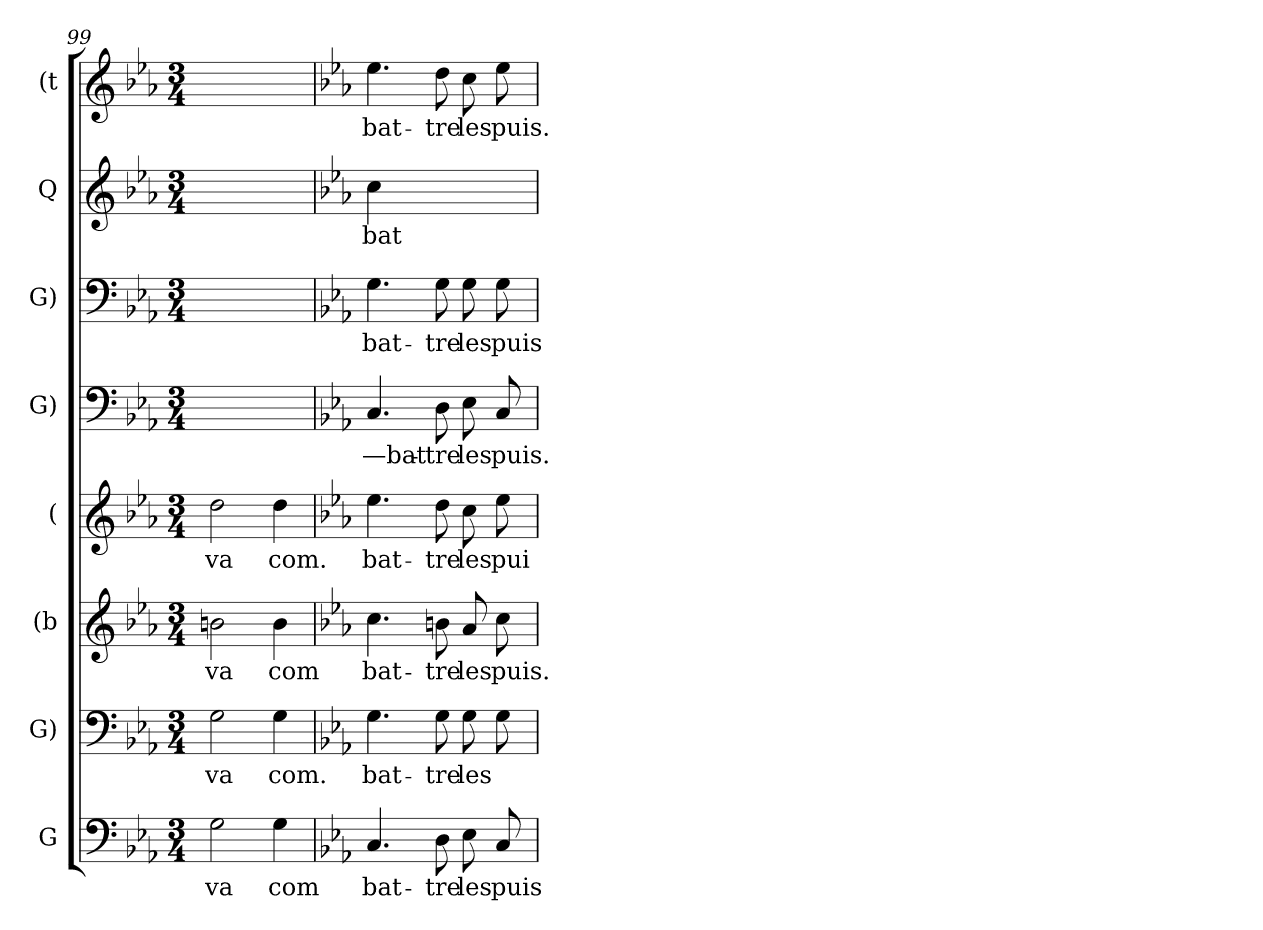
**kern	**text	**kern	**text	**kern	**text	**kern	**text	**kern	**text	**kern	**text	**kern	**text	**kern	**text
*part8	*part8	*part7	*part7	*part6	*part6	*part5	*part5	*part4	*part4	*part3	*part3	*part2	*part2	*part1	*part1
*staff8	*staff8	*staff7	*staff7	*staff6	*staff6	*staff5	*staff5	*staff4	*staff4	*staff3	*staff3	*staff2	*staff2	*staff1	*staff1
*I"G	*	*I"G)	*	*I"(b	*	*I"(	*	*I"G)	*	*I"G)	*	*I"Q	*	*I"(t	*
*clefF4	*	*clefF4	*	*clefG2	*	*clefG2	*	*clefF4	*	*clefF4	*	*clefG2	*	*clefG2	*
*k[b-e-a-]	*	*k[b-e-a-]	*	*k[b-e-a-]	*	*k[b-e-a-]	*	*k[b-e-a-]	*	*k[b-e-a-]	*	*k[b-e-a-]	*	*k[b-e-a-]	*
*M3/4	*	*M3/4	*	*M3/4	*	*M3/4	*	*M3/4	*	*M3/4	*	*M3/4	*	*M3/4	*
=99	=99	=99	=99	=99	=99	=99	=99	=99	=99	=99	=99	=99	=99	=99	=99
2Gi\	va	2Gi\	va	2bni\	va	2ddi\	va	2.ryy	.	2.ryy	.	2.ryy	.	2.ryy	.
4Gi\	com	4Gi\	com.	4bi\	com	4ddi\	com.	.	.	.	.	.	.	.	.
!!LO:LB:g=z
=100	=100	=100	=100	=100	=100	=100	=100	=100	=100	=100	=100	=100	=100	=100	=100
*k[b-e-a-]	*	*k[b-e-a-]	*	*k[b-e-a-]	*	*k[b-e-a-]	*	*k[b-e-a-]	*	*k[b-e-a-]	*	*k[b-e-a-]	*	*k[b-e-a-]	*
4.Ci/	bat-	4.Gi\	bat-	4.cci\	bat-	4.ee-i\	bat-	4.Ci/	—bat-	4.Gi\	bat-	4cci\	bat-	4.ee-i\	bat-
.	.	.	.	.	.	.	.	.	.	.	.	2ryy	.	.	.
8Di\	tre	8Gi\	tre	8bni\	tre	8ddi\	tre	8Di\	tre	8Gi\	tre	.	.	8ddi\	tre
8E-i\	les	8Gi\	les	8a-i/	les	8cci\	les	8E-i\	les	8Gi\	les	.	.	8cci\	les
8Ci/	puis-	8Gi\	.	8cci\	puis.	8ee-i\	pui-	8Ci/	puis.	8Gi\	puis-	.	.	8ee-i\	puis.
=	=	=	=	=	=	=	=	=	=	=	=	=	=	=	=
*-	*-	*-	*-	*-	*-	*-	*-	*-	*-	*-	*-	*-	*-	*-	*-
